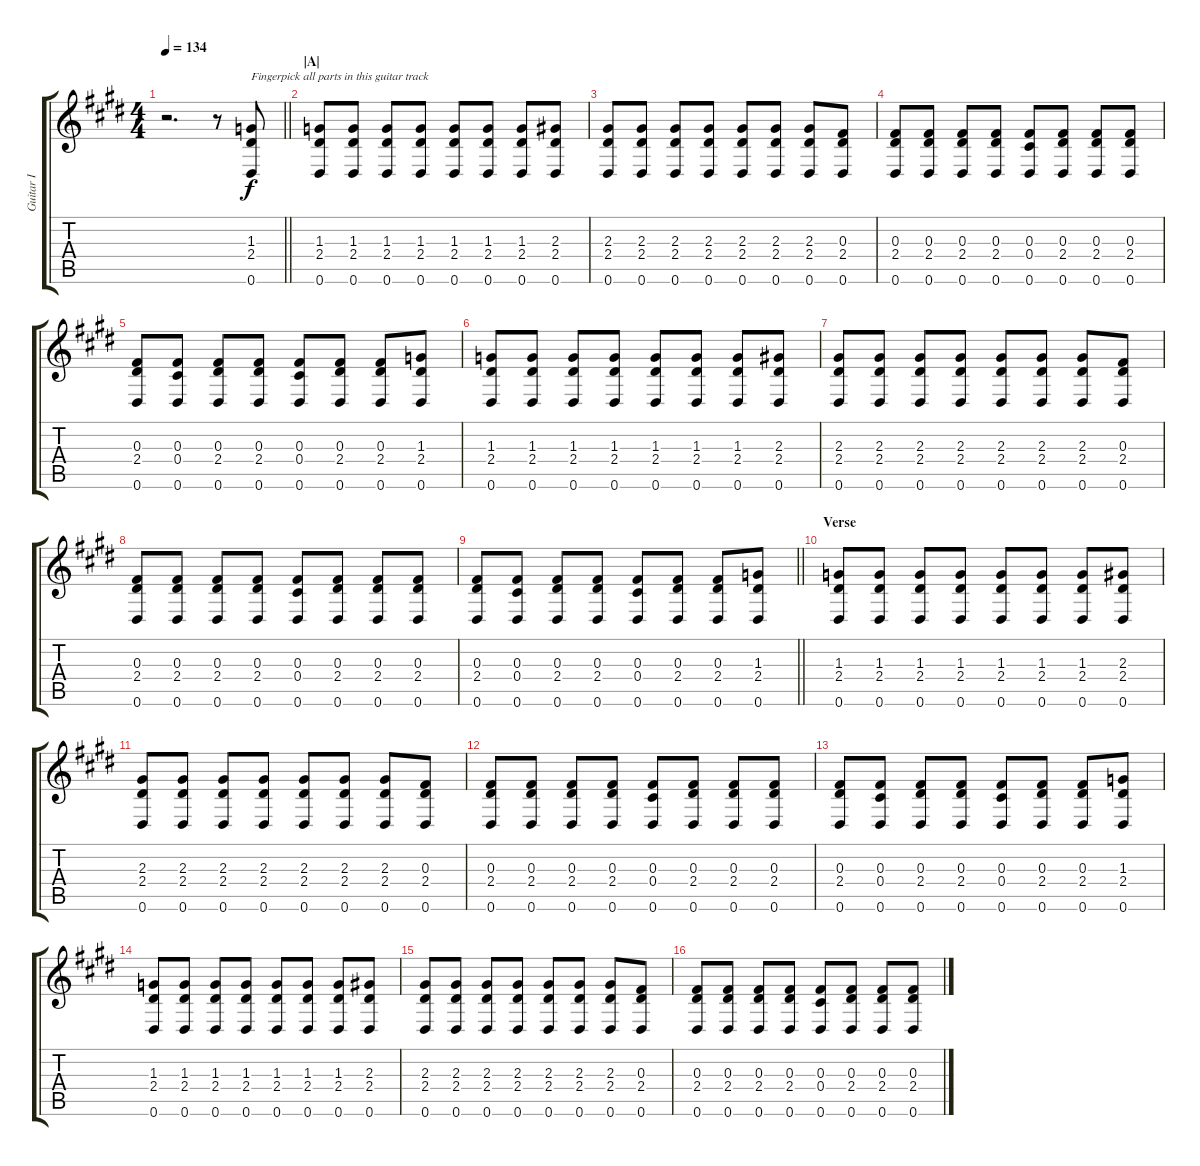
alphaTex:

\track ("Guitar I" "Guitar I") {instrument distortionguitar}
\staff {score tabs}
\tuning (Eb4 Bb3 Gb3 Db3 Ab2 Eb2) {hide}
\ts (4 4)
\tempo 134
\clef g2
\barLineRight lightlight
\ks e
r.2{d dy f instrument distortionguitar} r.8 (1.3 2.4 0.6).8{txt "Fingerpick all parts in this guitar track"} |
\section ("" "|A|")
(1.3 2.4 0.6).8 (1.3 2.4 0.6).8 (1.3 2.4 0.6).8 (1.3 2.4 0.6).8 (1.3 2.4 0.6).8 (1.3 2.4 0.6).8 (1.3 2.4 0.6).8 (2.3 2.4 0.6).8 |
(2.3 2.4 0.6).8 (2.3 2.4 0.6).8 (2.3 2.4 0.6).8 (2.3 2.4 0.6).8 (2.3 2.4 0.6).8 (2.3 2.4 0.6).8 (2.3 2.4 0.6).8 (0.3 2.4 0.6).8 |
(0.3 2.4 0.6).8 (0.3 2.4 0.6).8 (0.3 2.4 0.6).8 (0.3 2.4 0.6).8 (0.3 0.4 0.6).8 (0.3 2.4 0.6).8 (0.3 2.4 0.6).8 (0.3 2.4 0.6).8 |
(0.3 2.4 0.6).8 (0.3 0.4 0.6).8 (0.3 2.4 0.6).8 (0.3 2.4 0.6).8 (0.3 0.4 0.6).8 (0.3 2.4 0.6).8 (0.3 2.4 0.6).8 (1.3 2.4 0.6).8 |
(1.3 2.4 0.6).8 (1.3 2.4 0.6).8 (1.3 2.4 0.6).8 (1.3 2.4 0.6).8 (1.3 2.4 0.6).8 (1.3 2.4 0.6).8 (1.3 2.4 0.6).8 (2.3 2.4 0.6).8 |
(2.3 2.4 0.6).8 (2.3 2.4 0.6).8 (2.3 2.4 0.6).8 (2.3 2.4 0.6).8 (2.3 2.4 0.6).8 (2.3 2.4 0.6).8 (2.3 2.4 0.6).8 (0.3 2.4 0.6).8 |
(0.3 2.4 0.6).8 (0.3 2.4 0.6).8 (0.3 2.4 0.6).8 (0.3 2.4 0.6).8 (0.3 0.4 0.6).8 (0.3 2.4 0.6).8 (0.3 2.4 0.6).8 (0.3 2.4 0.6).8 |
\barLineRight lightlight
(0.3 2.4 0.6).8 (0.3 0.4 0.6).8 (0.3 2.4 0.6).8 (0.3 2.4 0.6).8 (0.3 0.4 0.6).8 (0.3 2.4 0.6).8 (0.3 2.4 0.6).8 (1.3 2.4 0.6).8 |
\section ("" "Verse")
(1.3 2.4 0.6).8 (1.3 2.4 0.6).8 (1.3 2.4 0.6).8 (1.3 2.4 0.6).8 (1.3 2.4 0.6).8 (1.3 2.4 0.6).8 (1.3 2.4 0.6).8 (2.3 2.4 0.6).8 |
(2.3 2.4 0.6).8 (2.3 2.4 0.6).8 (2.3 2.4 0.6).8 (2.3 2.4 0.6).8 (2.3 2.4 0.6).8 (2.3 2.4 0.6).8 (2.3 2.4 0.6).8 (0.3 2.4 0.6).8 |
(0.3 2.4 0.6).8 (0.3 2.4 0.6).8 (0.3 2.4 0.6).8 (0.3 2.4 0.6).8 (0.3 0.4 0.6).8 (0.3 2.4 0.6).8 (0.3 2.4 0.6).8 (0.3 2.4 0.6).8 |
(0.3 2.4 0.6).8 (0.3 0.4 0.6).8 (0.3 2.4 0.6).8 (0.3 2.4 0.6).8 (0.3 0.4 0.6).8 (0.3 2.4 0.6).8 (0.3 2.4 0.6).8 (1.3 2.4 0.6).8 |
(1.3 2.4 0.6).8 (1.3 2.4 0.6).8 (1.3 2.4 0.6).8 (1.3 2.4 0.6).8 (1.3 2.4 0.6).8 (1.3 2.4 0.6).8 (1.3 2.4 0.6).8 (2.3 2.4 0.6).8 |
(2.3 2.4 0.6).8 (2.3 2.4 0.6).8 (2.3 2.4 0.6).8 (2.3 2.4 0.6).8 (2.3 2.4 0.6).8 (2.3 2.4 0.6).8 (2.3 2.4 0.6).8 (0.3 2.4 0.6).8 |
(0.3 2.4 0.6).8 (0.3 2.4 0.6).8 (0.3 2.4 0.6).8 (0.3 2.4 0.6).8 (0.3 0.4 0.6).8 (0.3 2.4 0.6).8 (0.3 2.4 0.6).8 (0.3 2.4 0.6).8
